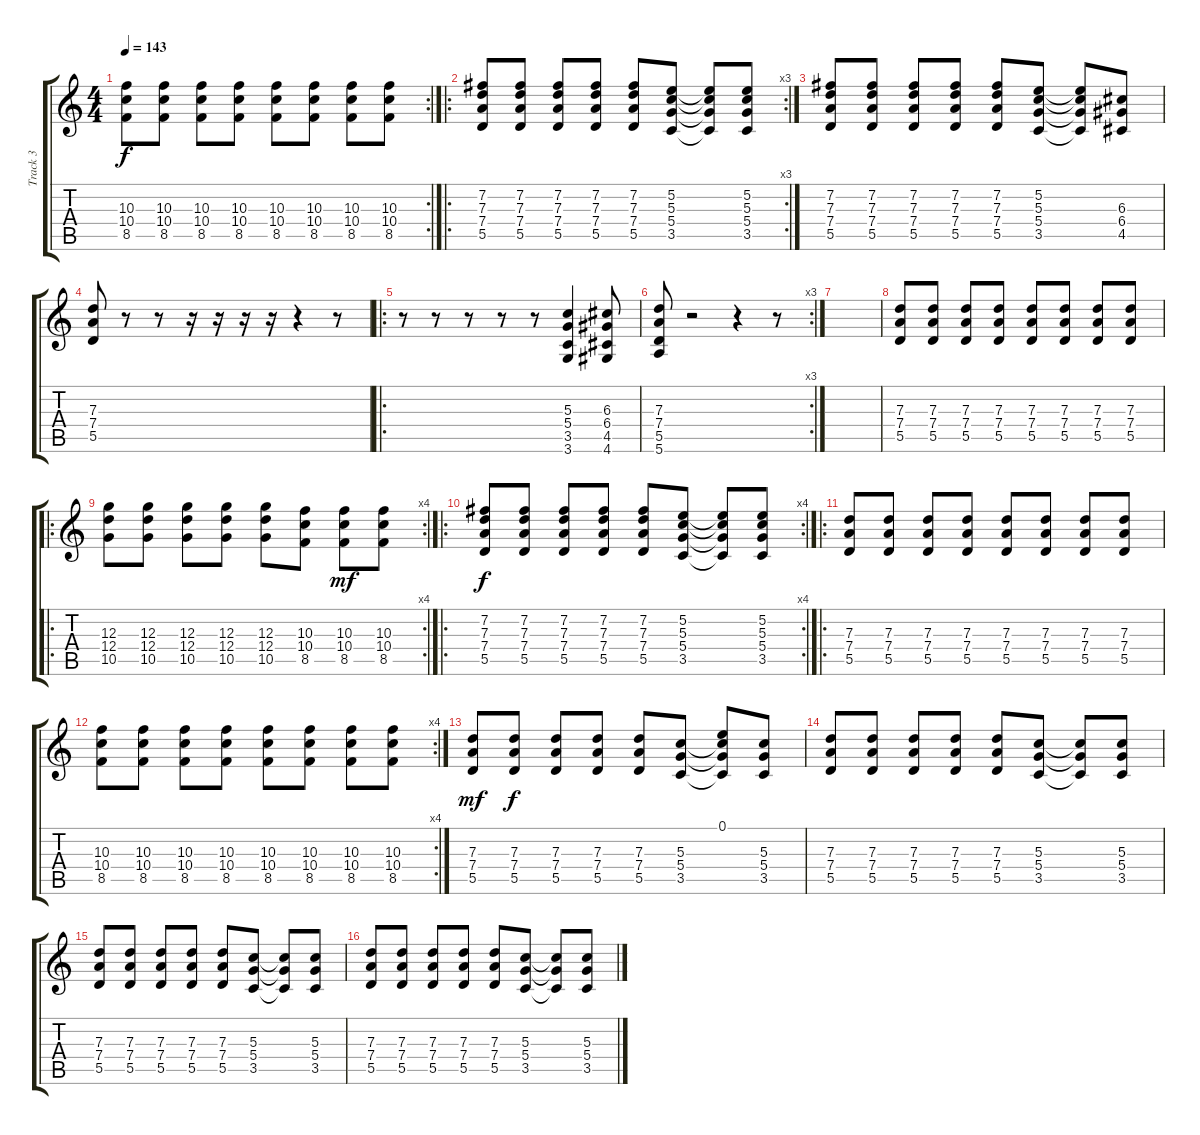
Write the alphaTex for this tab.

\track ("Track 3" "Track 3") {instrument overdrivenguitar}
\staff {score tabs}
\tuning (E4 B3 G3 D3 A2 E2) {hide}
\rc 2
\ts (4 4)
\tempo 143
\clef g2
\ks c
(10.3 10.4 8.5).8{dy f} (10.3 10.4 8.5).8 (10.3 10.4 8.5).8 (10.3 10.4 8.5).8 (10.3 10.4 8.5).8 (10.3 10.4 8.5).8 (10.3 10.4 8.5).8 (10.3 10.4 8.5).8 |
\ro
\rc 3
(7.2 7.3 7.4 5.5).8 (7.2 7.3 7.4 5.5).8 (7.2 7.3 7.4 5.5).8 (7.2 7.3 7.4 5.5).8 (7.2 7.3 7.4 5.5).8 (5.2 5.3 5.4 3.5).8 (5.2{t} 5.3{t} 5.4{t} 3.5{t}).8 (5.2 5.3 5.4 3.5).8 |
(7.2 7.3 7.4 5.5).8 (7.2 7.3 7.4 5.5).8 (7.2 7.3 7.4 5.5).8 (7.2 7.3 7.4 5.5).8 (7.2 7.3 7.4 5.5).8 (5.2 5.3 5.4 3.5).8 (5.2{t} 5.3{t} 5.4{t} 3.5{t}).8 (6.3 6.4 4.5).8 |
(7.3 7.4 5.5).8 r.8 r.8 r.16 r.16 r.16 r.16 r.4 r.8 |
\ro
r.8 r.8 r.8 r.8 r.8 (5.3 5.4 3.5 3.6).4 (6.3 6.4 4.5 4.6).8 |
\rc 3
(7.3 7.4 5.5 5.6).8 r.2 r.4 r.8 |
|
(7.3 7.4 5.5).8 (7.3 7.4 5.5).8 (7.3 7.4 5.5).8 (7.3 7.4 5.5).8 (7.3 7.4 5.5).8 (7.3 7.4 5.5).8 (7.3 7.4 5.5).8 (7.3 7.4 5.5).8 |
\ro
\rc 4
(12.3 12.4 10.5).8 (12.3 12.4 10.5).8 (12.3 12.4 10.5).8 (12.3 12.4 10.5).8 (12.3 12.4 10.5).8 (10.3 10.4 8.5).8 (10.3 10.4 8.5).8{dy mf} (10.3 10.4 8.5).8 |
\ro
\rc 4
(7.2 7.3 7.4 5.5).8{dy f} (7.2 7.3 7.4 5.5).8 (7.2 7.3 7.4 5.5).8 (7.2 7.3 7.4 5.5).8 (7.2 7.3 7.4 5.5).8 (5.2 5.3 5.4 3.5).8 (5.2{t} 5.3{t} 5.4{t} 3.5{t}).8 (5.2 5.3 5.4 3.5).8 |
\ro
(7.3 7.4 5.5).8 (7.3 7.4 5.5).8 (7.3 7.4 5.5).8 (7.3 7.4 5.5).8 (7.3 7.4 5.5).8 (7.3 7.4 5.5).8 (7.3 7.4 5.5).8 (7.3 7.4 5.5).8 |
\rc 4
(10.3 10.4 8.5).8 (10.3 10.4 8.5).8 (10.3 10.4 8.5).8 (10.3 10.4 8.5).8 (10.3 10.4 8.5).8 (10.3 10.4 8.5).8 (10.3 10.4 8.5).8 (10.3 10.4 8.5).8 |
(7.3 7.4 5.5).8{dy mf volume 10} (7.3 7.4 5.5).8{dy f} (7.3 7.4 5.5).8 (7.3 7.4 5.5).8 (7.3 7.4 5.5).8 (5.3 5.4 3.5).8 (0.1 5.3{t} 5.4{t} 3.5{t}).8 (5.3 5.4 3.5).8 |
(7.3 7.4 5.5).8 (7.3 7.4 5.5).8 (7.3 7.4 5.5).8 (7.3 7.4 5.5).8 (7.3 7.4 5.5).8 (5.3 5.4 3.5).8 (5.3{t} 5.4{t} 3.5{t}).8 (5.3 5.4 3.5).8 |
(7.3 7.4 5.5).8 (7.3 7.4 5.5).8 (7.3 7.4 5.5).8 (7.3 7.4 5.5).8 (7.3 7.4 5.5).8 (5.3 5.4 3.5).8 (5.3{t} 5.4{t} 3.5{t}).8 (5.3 5.4 3.5).8 |
(7.3 7.4 5.5).8 (7.3 7.4 5.5).8 (7.3 7.4 5.5).8 (7.3 7.4 5.5).8 (7.3 7.4 5.5).8 (5.3 5.4 3.5).8 (5.3{t} 5.4{t} 3.5{t}).8 (5.3 5.4 3.5).8
